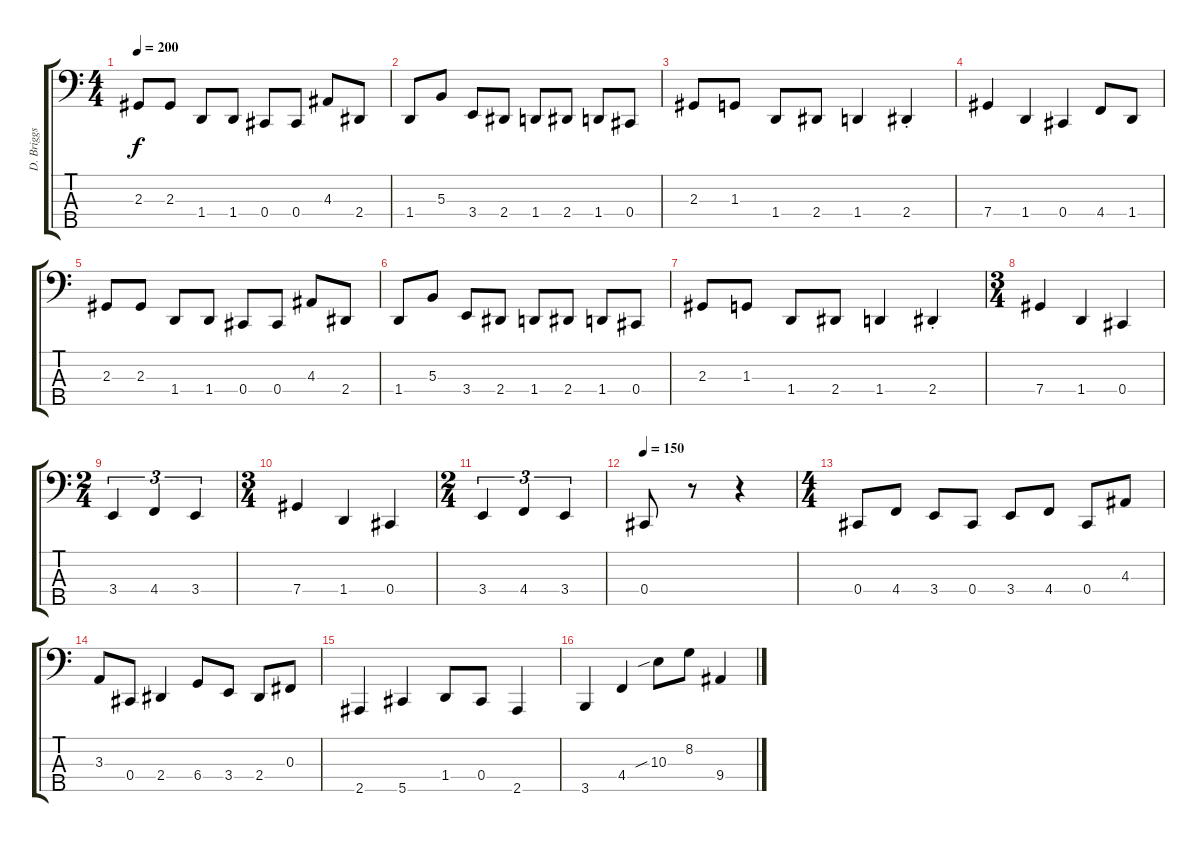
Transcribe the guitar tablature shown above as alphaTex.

\track ("D. Briggs Bass" "D. Briggs ") {instrument electricbassfinger}
\staff {score tabs}
\tuning (E2 B1 Gb1 Db1 Ab0) {hide}
\ts (4 4)
\tempo 200
\clef f4
\ks c
2.3.8{dy f} 2.3.8 1.4.8 1.4.8 0.4.8 0.4.8 4.3.8 2.4.8 |
1.4.8 5.3.8 3.4.8 2.4.8 1.4.8 2.4.8 1.4.8 0.4.8 |
2.3.8 1.3.8 1.4.8 2.4.8 1.4.4 2.4{st}.4 |
7.4.4 1.4.4 0.4.4 4.4.8 1.4.8 |
2.3.8 2.3.8 1.4.8 1.4.8 0.4.8 0.4.8 4.3.8 2.4.8 |
1.4.8 5.3.8 3.4.8 2.4.8 1.4.8 2.4.8 1.4.8 0.4.8 |
2.3.8 1.3.8 1.4.8 2.4.8 1.4.4 2.4{st}.4 |
\ts (3 4)
7.4.4 1.4.4 0.4.4 |
\ts (2 4)
3.4.4{tu (3 2)} 4.4.4{tu (3 2)} 3.4.4{tu (3 2)} |
\ts (3 4)
7.4.4 1.4.4 0.4.4 |
\ts (2 4)
3.4.4{tu (3 2)} 4.4.4{tu (3 2)} 3.4.4{tu (3 2)} |
\tempo 150
0.4.8 r.8 r.4 |
\ts (4 4)
0.4.8 4.4.8 3.4.8 0.4.8 3.4.8 4.4.8 0.4.8 4.3.8 |
3.3.8 0.4.8 2.4.4 6.4.8 3.4.8 2.4.8 0.3.8 |
2.5.4 5.5.4 1.4.8 0.4.8 2.5.4 |
3.5.4 4.4.4 10.3{sib}.8 8.2.8 9.4.4
